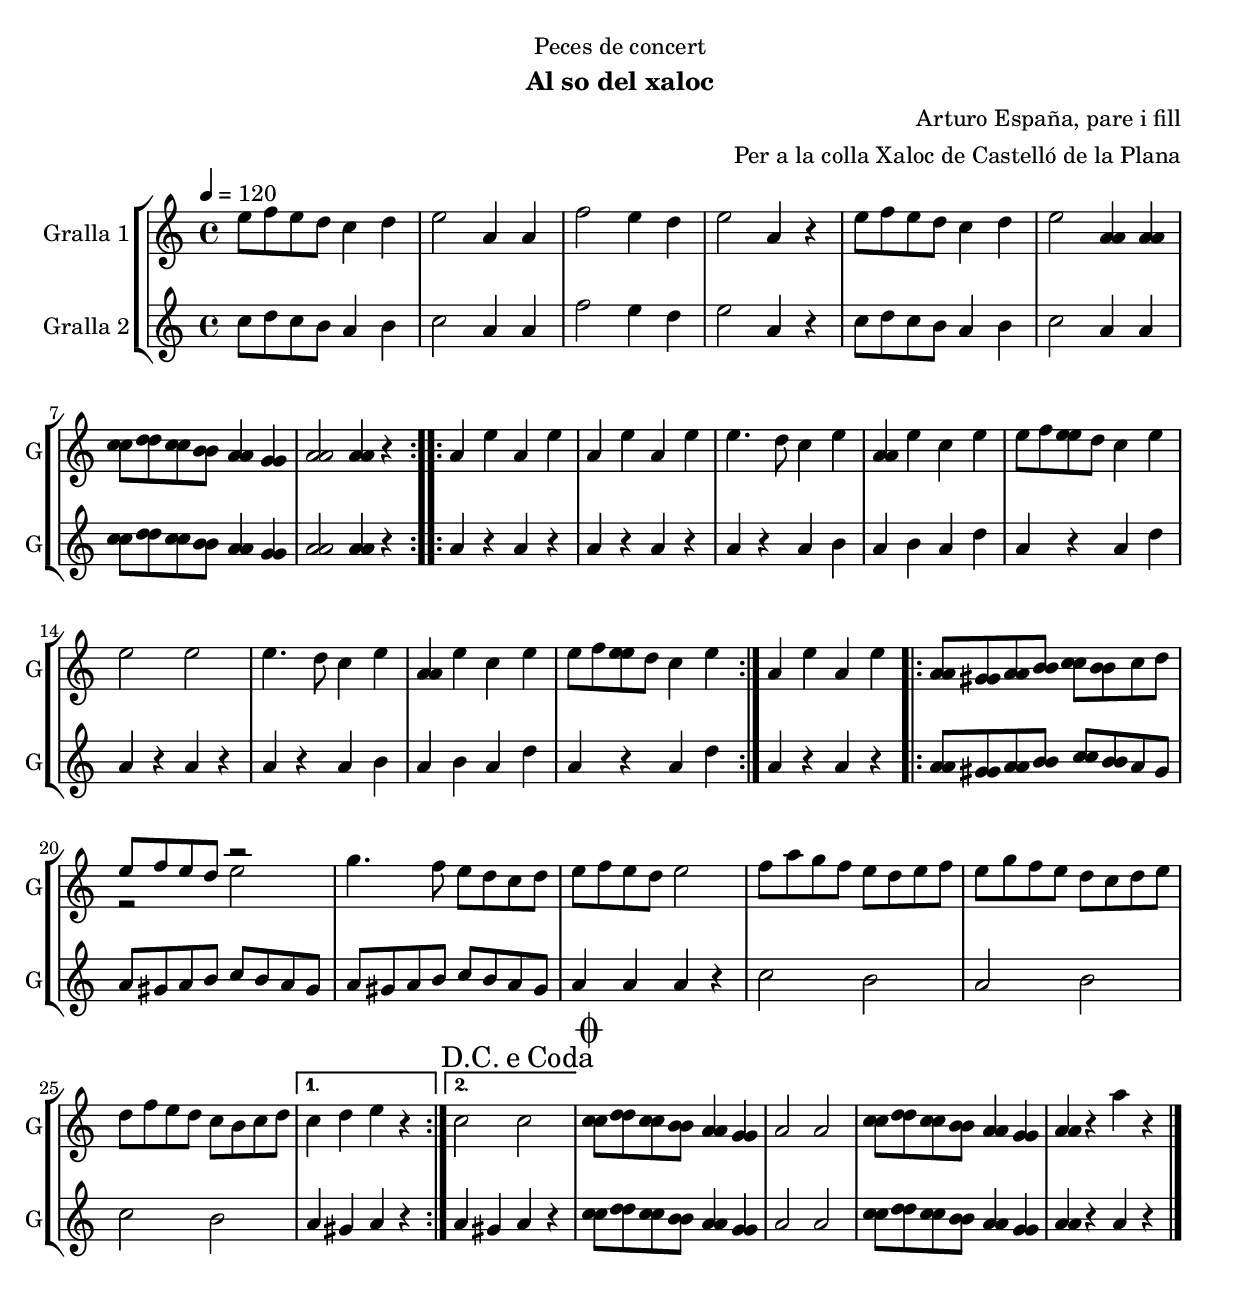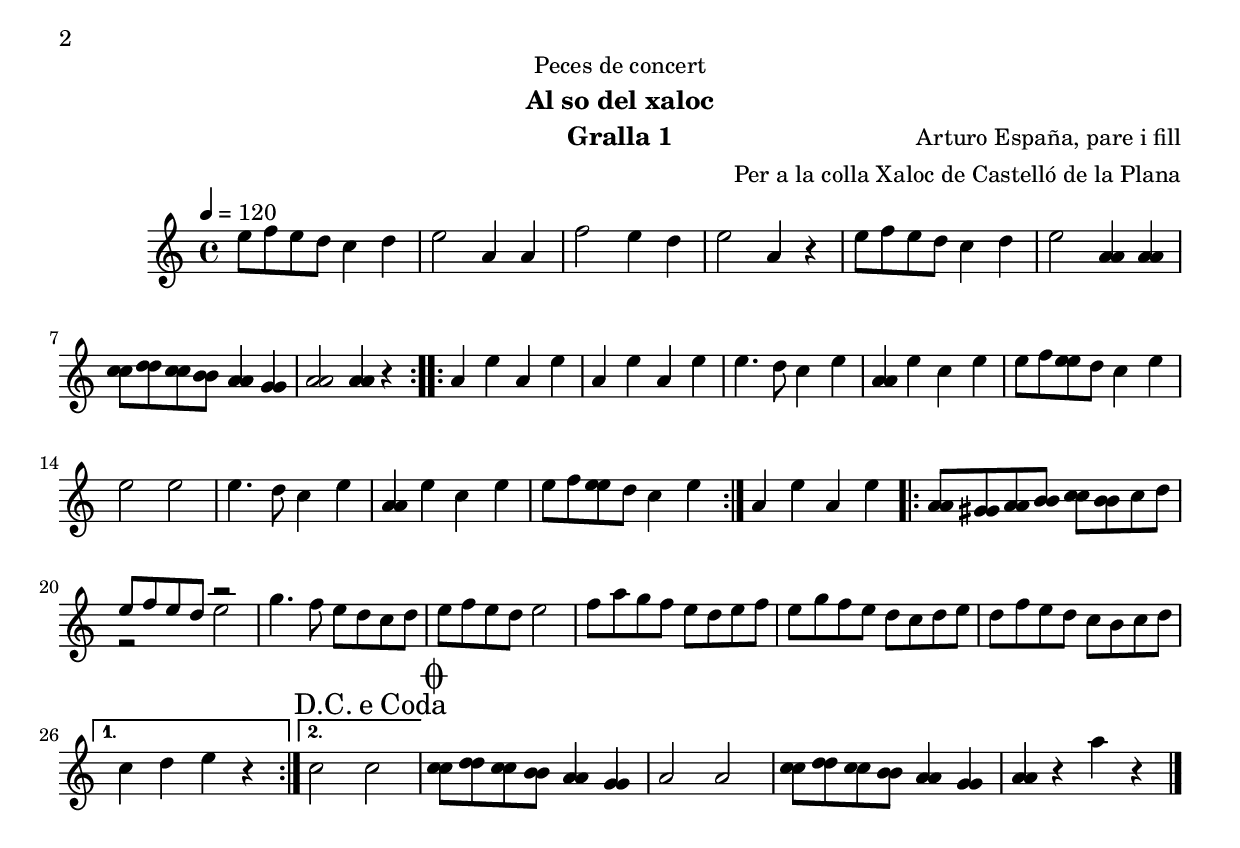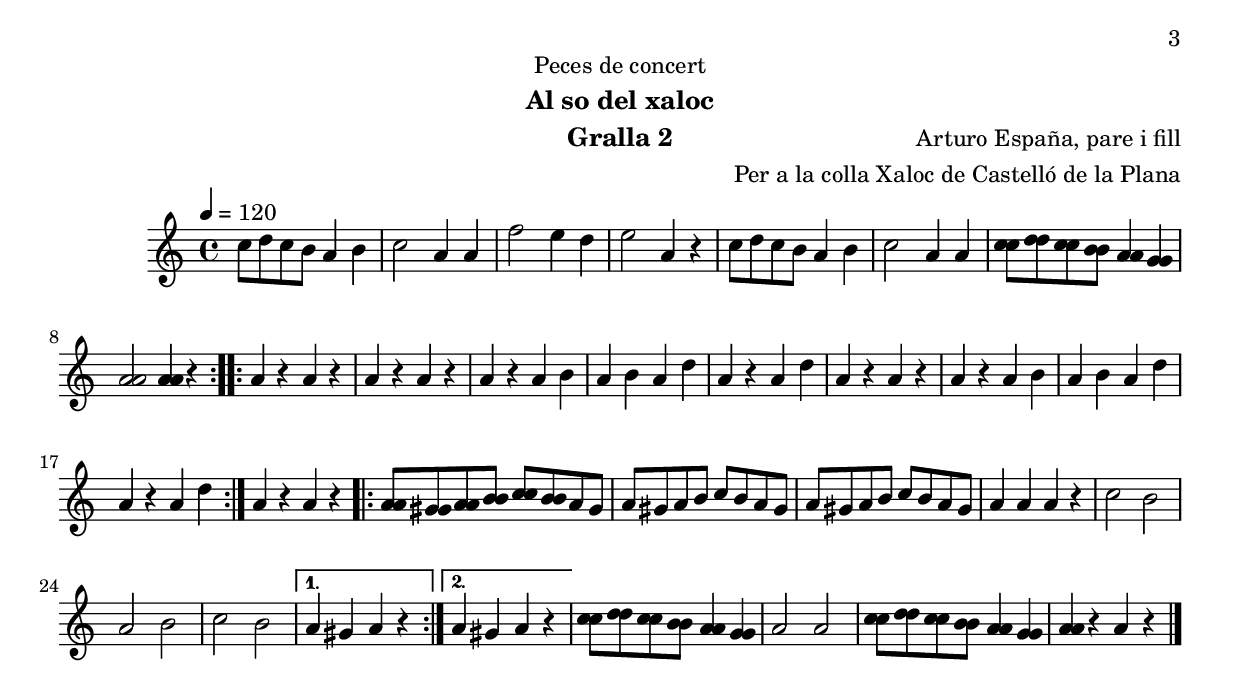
\version "2.16.2"

\header {
  dedication="Peces de concert"
  title=""
  subtitle="Al so del xaloc"
  subsubtitle=""
  poet=""
  meter=""
  piece=""
  composer="Arturo España, pare i fill"
  arranger="Per a la colla Xaloc de Castelló de la Plana"
  opus=""
  instrument=""
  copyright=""
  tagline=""
}

liniaroAa =
\relative e''
{
  \tempo 4=120
  \clef treble
  \key c \major
  \time 4/4
  \repeat volta 2 { e8 f e d c4 d  |
  e2 a,4 a  |
  f'2 e4 d  |
  e2 a,4 r  |
  %05
  e'8 f e d c4 d  |
  e2 <a, a>4 <a a>  |
  <c c>8 <d d> <c c> <b b> <a a>4 <g g>  |
   <a a>2 <a a>4 r  | }
  \repeat volta 2 { a4 e' a, e'  |
  %10
  a,4 e' a, e'  |
  e4. d8 c4 e  |
  <a, a>4 e' c e  |
  e8 f <e e> d c4 e  |
  e2 e  |
  %15
  e4. d8 c4 e  |
  <a, a>4 e' c e  |
  e8 f <e e> d c4 e  | }
  a,4 e' a, e'  |
  \repeat volta 2 { <a, a>8 <gis gis> <a a> <b b> <c c> <b b> c d  |
  %20
  << { e8 f e d r2 } \\ { r2 e } >>  | % kompletite
  g4. f8 e d c d  |
  e8 f e d e2  |
  f8 a g f e d e f  |
  e8 g f e d c d e  |
  %25
  d8 f e d c b c d }
  \alternative { { c4 d e r }
  { \mark \markup {D.C. e Coda} c2 c } }
  \mark \markup {\musicglyph #"scripts.coda"} <c c>8 <d d> <c c> <b b> <a a>4 <g g>  |
  a2 a  |
  %30
  <c c>8 <d d> <c c> <b b> <a a>4 <g g>  |
  <a a>4 r a' r  \bar "|."
}

liniaroAb =
\relative c''
{
  \tempo 4=120
  \clef treble
  \key c \major
  \time 4/4
  \repeat volta 2 { c8 d c b a4 b  |
  c2 a4 a  |
  f'2 e4 d  |
  e2 a,4 r  |
  %05
  c8 d c b a4 b  |
  c2 a4 a  |
  <c c>8 <d d> <c c> <b b> <a a>4 <g g>  |
  <a a>2 <a a>4 r  | }
  \repeat volta 2 { a4 r a r  |
  %10
  a4 r a r  |
  a4 r a b  |
  a4 b a d  |
  a4 r a d  |
  a4 r a r  |
  %15
  a4 r a b  |
  a4 b a d  |
  a4 r a d  | }
  a4 r a r  |
  \repeat volta 2 { <a a>8 <gis gis> <a a> <b b> <c c> <b b> a gis  |
  %20
  a8 gis a b c b a gis  |
  a8 gis a b c b a gis  |
  a4 a a r  |
  c2 b  |
  a2 b  |
  %25
  c2 b }
  \alternative { { a4 gis a r }
  { a4 gis a r } }
  <c c>8 <d d> <c c> <b b> <a a>4 <g g>  |
  a2 a  |
  %30
  <c c>8 <d d> <c c> <b b> <a a>4 <g g>  |
  <a a>4 r a r  \bar "|."
}

\bookpart {
  \score {
    \new StaffGroup {
      \override Score.RehearsalMark #'self-alignment-X = #LEFT
      <<
        \new Staff \with {instrumentName = #"Gralla 1" shortInstrumentName = #"G"} \liniaroAa
        \new Staff \with {instrumentName = #"Gralla 2" shortInstrumentName = #"G"} \liniaroAb
      >>
    }
    \layout {}
  }
  \score { \unfoldRepeats
    \new StaffGroup {
      \override Score.RehearsalMark #'self-alignment-X = #LEFT
      <<
        \new Staff \with {instrumentName = #"Gralla 1" shortInstrumentName = #"G"} \liniaroAa
        \new Staff \with {instrumentName = #"Gralla 2" shortInstrumentName = #"G"} \liniaroAb
      >>
    }
    \midi {
      \set Staff.midiInstrument = "oboe"
      \set DrumStaff.midiInstrument = "drums"
    }
  }
}

\bookpart {
  \header {instrument="Gralla 1"}
  \score {
    \new StaffGroup {
      \override Score.RehearsalMark #'self-alignment-X = #LEFT
      <<
        \new Staff \liniaroAa
      >>
    }
    \layout {}
  }
  \score { \unfoldRepeats
    \new StaffGroup {
      \override Score.RehearsalMark #'self-alignment-X = #LEFT
      <<
        \new Staff \liniaroAa
      >>
    }
    \midi {
      \set Staff.midiInstrument = "oboe"
      \set DrumStaff.midiInstrument = "drums"
    }
  }
}

\bookpart {
  \header {instrument="Gralla 2"}
  \score {
    \new StaffGroup {
      \override Score.RehearsalMark #'self-alignment-X = #LEFT
      <<
        \new Staff \liniaroAb
      >>
    }
    \layout {}
  }
  \score { \unfoldRepeats
    \new StaffGroup {
      \override Score.RehearsalMark #'self-alignment-X = #LEFT
      <<
        \new Staff \liniaroAb
      >>
    }
    \midi {
      \set Staff.midiInstrument = "oboe"
      \set DrumStaff.midiInstrument = "drums"
    }
  }
}

